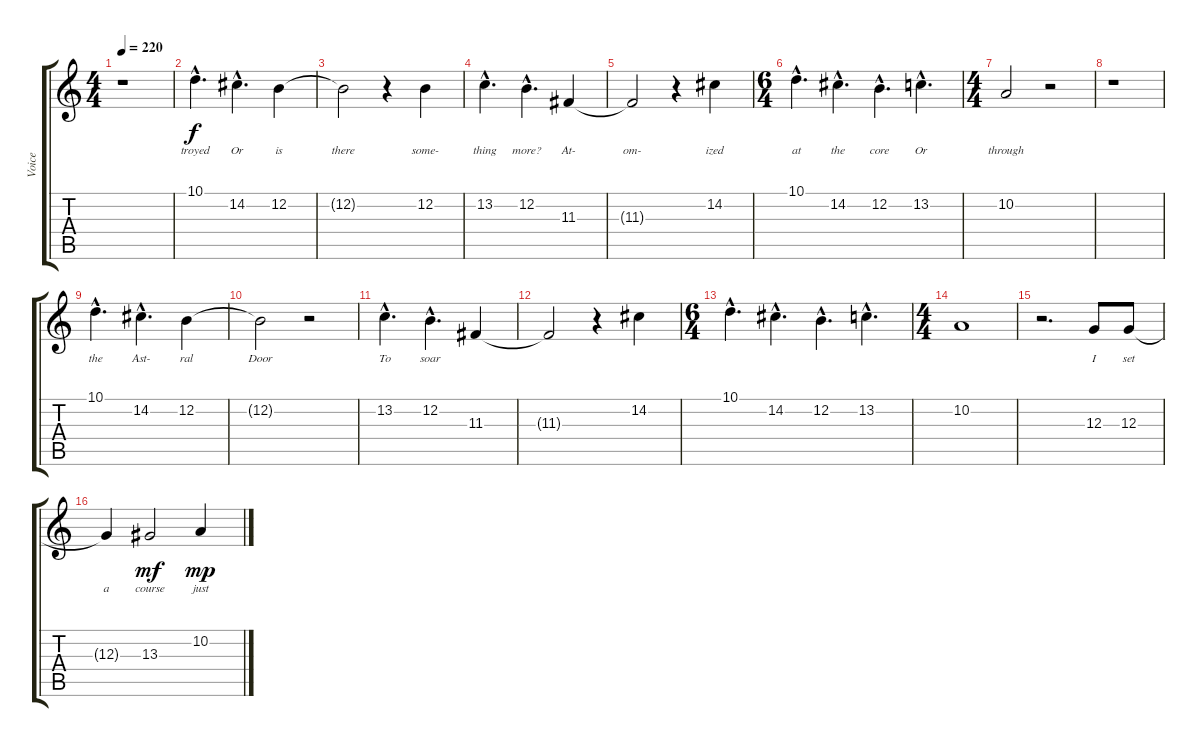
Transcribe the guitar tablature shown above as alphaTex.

\track ("Voice" "Voice") {instrument lead3calliope}
\staff {score tabs}
\tuning (E4 B3 G3 D3 A2 E2) {hide}
\ts (4 4)
\tempo 220
\clef g2
\ks c
r.1{dy f} |
10.1{hac}.4{d lyrics (0 "troyed") lyrics (1 "") lyrics (2 "") lyrics (3 "") lyrics (4 "")} 14.2{hac}.4{d lyrics (0 "Or") lyrics (1 "") lyrics (2 "") lyrics (3 "") lyrics (4 "")} 12.2.4{lyrics (0 "is") lyrics (1 "") lyrics (2 "") lyrics (3 "") lyrics (4 "")} |
12.2{t}.2{lyrics (0 "there") lyrics (1 "") lyrics (2 "") lyrics (3 "") lyrics (4 "")} r.4 12.2.4{lyrics (0 "some-") lyrics (1 "") lyrics (2 "") lyrics (3 "") lyrics (4 "")} |
13.2{hac}.4{d lyrics (0 "thing") lyrics (1 "") lyrics (2 "") lyrics (3 "") lyrics (4 "")} 12.2{hac}.4{d lyrics (0 "more?") lyrics (1 "") lyrics (2 "") lyrics (3 "") lyrics (4 "")} 11.3.4{lyrics (0 "At-") lyrics (1 "") lyrics (2 "") lyrics (3 "") lyrics (4 "")} |
11.3{t}.2{lyrics (0 "om-") lyrics (1 "") lyrics (2 "") lyrics (3 "") lyrics (4 "")} r.4 14.2.4{lyrics (0 "ized") lyrics (1 "") lyrics (2 "") lyrics (3 "") lyrics (4 "")} |
\ts (6 4)
10.1{hac}.4{d lyrics (0 "at") lyrics (1 "") lyrics (2 "") lyrics (3 "") lyrics (4 "")} 14.2{hac}.4{d lyrics (0 "the") lyrics (1 "") lyrics (2 "") lyrics (3 "") lyrics (4 "")} 12.2{hac}.4{d lyrics (0 "core") lyrics (1 "") lyrics (2 "") lyrics (3 "") lyrics (4 "")} 13.2{hac}.4{d lyrics (0 "Or") lyrics (1 "") lyrics (2 "") lyrics (3 "") lyrics (4 "")} |
\ts (4 4)
10.2.2{lyrics (0 "through") lyrics (1 "") lyrics (2 "") lyrics (3 "") lyrics (4 "")} r.2 |
r.1 |
10.1{hac}.4{d lyrics (0 "the") lyrics (1 "") lyrics (2 "") lyrics (3 "") lyrics (4 "")} 14.2{hac}.4{d lyrics (0 "Ast-") lyrics (1 "") lyrics (2 "") lyrics (3 "") lyrics (4 "")} 12.2.4{lyrics (0 "ral") lyrics (1 "") lyrics (2 "") lyrics (3 "") lyrics (4 "")} |
12.2{t}.2{lyrics (0 "Door") lyrics (1 "") lyrics (2 "") lyrics (3 "") lyrics (4 "")} r.2 |
13.2{hac}.4{d lyrics (0 "To") lyrics (1 "") lyrics (2 "") lyrics (3 "") lyrics (4 "")} 12.2{hac}.4{d lyrics (0 "soar") lyrics (1 "") lyrics (2 "") lyrics (3 "") lyrics (4 "")} 11.3.4{lyrics (0 "") lyrics (1 "") lyrics (2 "") lyrics (3 "") lyrics (4 "")} |
11.3{t}.2{lyrics (0 "") lyrics (1 "") lyrics (2 "") lyrics (3 "") lyrics (4 "")} r.4 14.2.4{lyrics (0 "") lyrics (1 "") lyrics (2 "") lyrics (3 "") lyrics (4 "")} |
\ts (6 4)
10.1{hac}.4{d lyrics (0 "") lyrics (1 "") lyrics (2 "") lyrics (3 "") lyrics (4 "")} 14.2{hac}.4{d lyrics (0 "") lyrics (1 "") lyrics (2 "") lyrics (3 "") lyrics (4 "")} 12.2{hac}.4{d lyrics (0 "") lyrics (1 "") lyrics (2 "") lyrics (3 "") lyrics (4 "")} 13.2{hac}.4{d lyrics (0 "") lyrics (1 "") lyrics (2 "") lyrics (3 "") lyrics (4 "")} |
\ts (4 4)
10.2.1{lyrics (0 "") lyrics (1 "") lyrics (2 "") lyrics (3 "") lyrics (4 "")} |
r.2{d} 12.3.8{lyrics (0 "I") lyrics (1 "") lyrics (2 "") lyrics (3 "") lyrics (4 "")} 12.3.8{lyrics (0 "set") lyrics (1 "") lyrics (2 "") lyrics (3 "") lyrics (4 "")} |
12.3{t}.4{lyrics (0 "a") lyrics (1 "") lyrics (2 "") lyrics (3 "") lyrics (4 "")} 13.3.2{lyrics (0 "course") lyrics (1 "") lyrics (2 "") lyrics (3 "") lyrics (4 "") dy mf} 10.2.4{lyrics (0 "just") lyrics (1 "") lyrics (2 "") lyrics (3 "") lyrics (4 "") dy mp}
